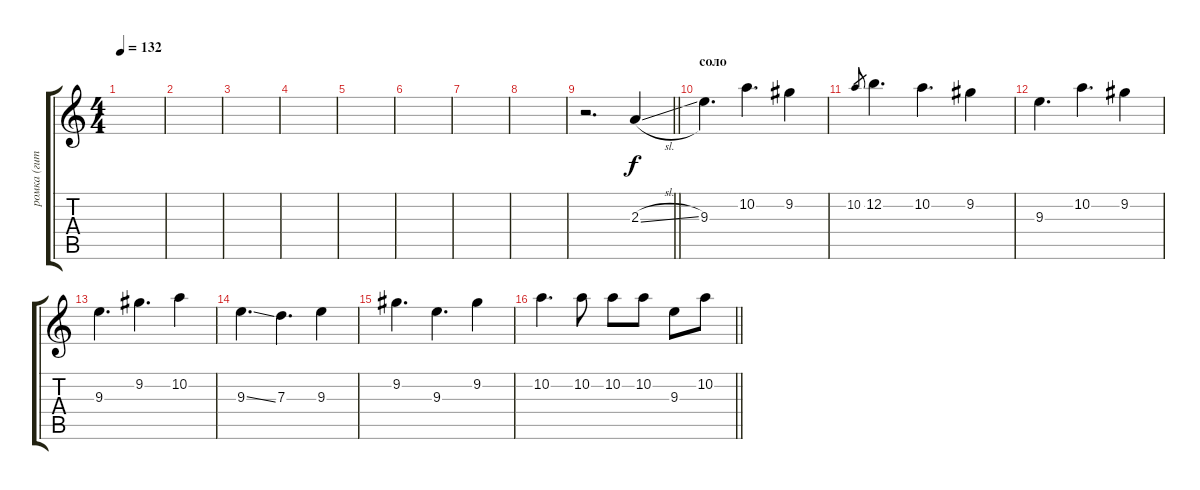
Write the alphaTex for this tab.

\track ("ромка (гитара)" "ромка (гит") {instrument overdrivenguitar}
\staff {score tabs}
\tuning (E4 B3 G3 D3 A2 E2) {hide}
\ts (4 4)
\tempo 132
\clef g2
\ks c
|
|
|
|
|
|
|
|
\barLineRight lightlight
r.2{d} 2.3{sl}.4 |
\section ("" "соло")
9.3.4{d} 10.2.4{d} 9.2.4 |
10.2.8{gr} 12.2.4{d} 10.2.4{d} 9.2.4 |
9.3.4{d} 10.2.4{d} 9.2.4 |
9.3.4{d} 9.2.4{d} 10.2.4 |
9.3{ss}.4{d} 7.3.4{d} 9.3.4 |
9.2.4{d} 9.3.4{d} 9.2.4 |
\barLineRight lightlight
10.2.4{d} 10.2.8 10.2.8 10.2.8 9.3.8 10.2.8
